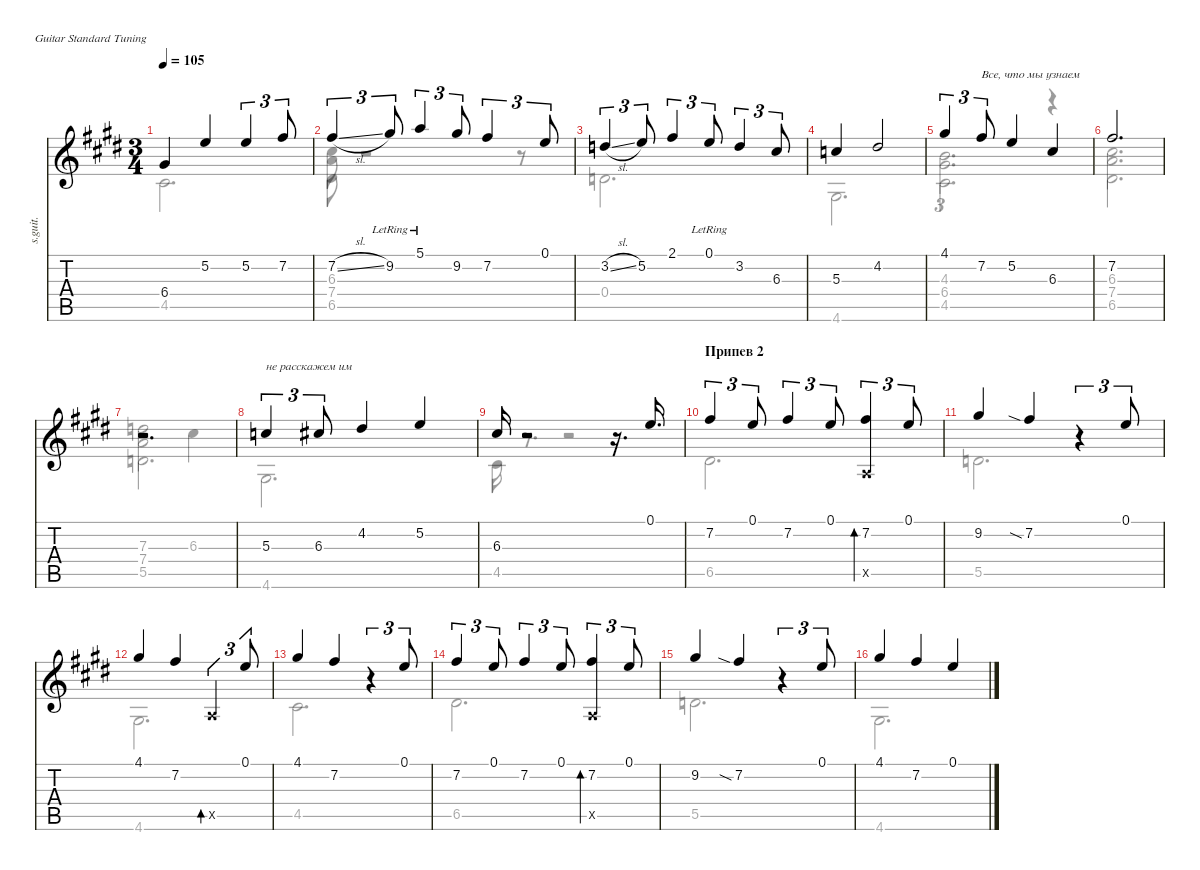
\defaultSystemsLayout 4
\hideDynamics
\bracketExtendMode nobrackets
\otherSystemsTrackNameOrientation horizontal
\track ("Steel Guitar" "s.guit.") {instrument acousticguitarsteel}
\staff {score tabs}
\tuning (E4 B3 G3 D3 A2 E2)
\voice
\ts (3 4)
\tempo 105
\clef g2
\ks e
6.4{acc #}.4{dy mf beam Up} 5.2{acc forcenatural}.4{beam Up} 5.2{acc forcenatural}.4{tu (3 2) beam Up} 7.2{acc #}.8{tu (3 2) beam Up} |
7.2{sl acc #}.4{tu (3 2) beam Up} 9.2{lr acc #}.8{tu (3 2) beam Up} 5.1{lr acc forcenatural}.4{tu (3 2) beam Up} 9.2{acc #}.8{tu (3 2) beam Up} 7.2{acc #}.4{tu (3 2) beam Up} 0.1{acc forcenatural}.8{tu (3 2) beam Up} |
3.2{sl acc forcenatural}.4{tu (3 2) beam Up} 5.2{acc forcenatural}.8{tu (3 2) beam Up} 2.1{acc #}.4{tu (3 2) beam Up} 0.1{lr acc forcenatural}.8{tu (3 2) beam Up} 3.2{acc forcenatural}.4{tu (3 2) beam Up} 6.3{acc #}.8{tu (3 2) beam Up} |
5.3{acc forcenatural}.4{beam Up} 4.2{acc #}.2{beam Up} |
4.1{acc #}.4{tu (3 2) beam Up} 7.2{acc #}.8{tu (3 2) txt "Все, что мы узнаем" beam Up} 5.2{acc forcenatural}.4{beam Up} 6.3{acc #}.4{beam Up} |
7.2{acc #}.2{d beam Up} |
r.2{d beam Up} |
5.3{acc forcenatural}.4{tu (3 2) txt "не расскажем им" beam Up} 6.3{acc #}.8{tu (3 2) beam Up} 4.2{acc #}.4{beam Up} 5.2{acc forcenatural}.4{beam Up} |
6.3{acc #}.16{beam Up} r.2{beam Up} r.16{d beam Up} 0.1{acc forcenatural}.16{d beam Up} |
\section ("" "Припев 2")
7.2{acc #}.4{tu (3 2) beam Up} 0.1{acc forcenatural}.8{tu (3 2) beam Up} 7.2{acc #}.4{tu (3 2) beam Up} 0.1{acc forcenatural}.8{tu (3 2) beam Up} (7.2{acc #} 0.5{x acc forcenatural}).4{tu (3 2) bd 30 beam Up} 0.1{acc forcenatural}.8{tu (3 2) beam Up} |
9.2{acc #}.4{beam Up} 7.2{sia acc #}.4{beam Up} r.4{tu (3 2) beam Up} 0.1{acc forcenatural}.8{tu (3 2) beam Up} |
4.1{acc #}.4{beam Up} 7.2{acc #}.4{beam Up} 0.5{x acc forcenatural}.4{tu (3 2) bd 30 beam Up} 0.1{acc forcenatural}.8{tu (3 2) beam Up} |
4.1{acc #}.4{beam Up} 7.2{acc #}.4{beam Up} r.4{tu (3 2) beam Up} 0.1{acc forcenatural}.8{tu (3 2) beam Up} |
7.2{acc #}.4{tu (3 2) beam Up} 0.1{acc forcenatural}.8{tu (3 2) beam Up} 7.2{acc #}.4{tu (3 2) beam Up} 0.1{acc forcenatural}.8{tu (3 2) beam Up} (7.2{acc #} 0.5{x acc forcenatural}).4{tu (3 2) bd 30 beam Up} 0.1{acc forcenatural}.8{tu (3 2) beam Up} |
9.2{acc #}.4{beam Up} 7.2{sia acc #}.4{beam Up} r.4{tu (3 2) beam Up} 0.1{acc forcenatural}.8{tu (3 2) beam Up} |
4.1{acc #}.4{beam Up} 7.2{acc #}.4{beam Up} 0.1{acc forcenatural}.4{beam Up}
\voice
\clef g2
\ottava regular
\simile none
\ks e
|
(7.4{acc forcenatural} 6.3{acc #}).8{beam Down} r.2{beam Down} r.8{beam Down} |
|
|
(4.3{acc forcenatural} 6.4{acc #}).2{d tu (3 2) dy mp beam Down} r.4{beam Down} |
(7.4{acc forcenatural} 6.3{acc #}).2{d dy mf beam Down} |
(7.4{acc forcenatural} 7.3{acc forcenatural}).2{beam Down} 6.3{acc #}.4{beam Down} |
|
|
|
|
|
|
|
|
\voice
\clef g2
\ottava regular
\simile none
\ks e
4.5{acc #}.2{d dy mf beam Down} |
6.5{acc #}.8{beam Down} r.2{beam Down} r.8{beam Down} |
0.4{acc forcenatural}.2{d beam Down} |
4.6{acc #}.2{d beam Down} |
4.5{acc #}.2{d beam Down} |
6.5{acc #}.2{d beam Down} |
5.5{acc forcenatural}.2{d beam Down} |
4.6{acc #}.2{d beam Down} |
4.5{acc #}.16{beam Down} r.8{d beam Down} r.2{beam Down} |
6.5{acc #}.2{d beam Down} |
5.5{acc forcenatural}.2{d beam Down} |
4.6{acc #}.2{d beam Down} |
4.5{acc #}.2{d beam Down} |
6.5{acc #}.2{d beam Down} |
5.5{acc forcenatural}.2{d beam Down} |
4.6{acc #}.2{d beam Down}
